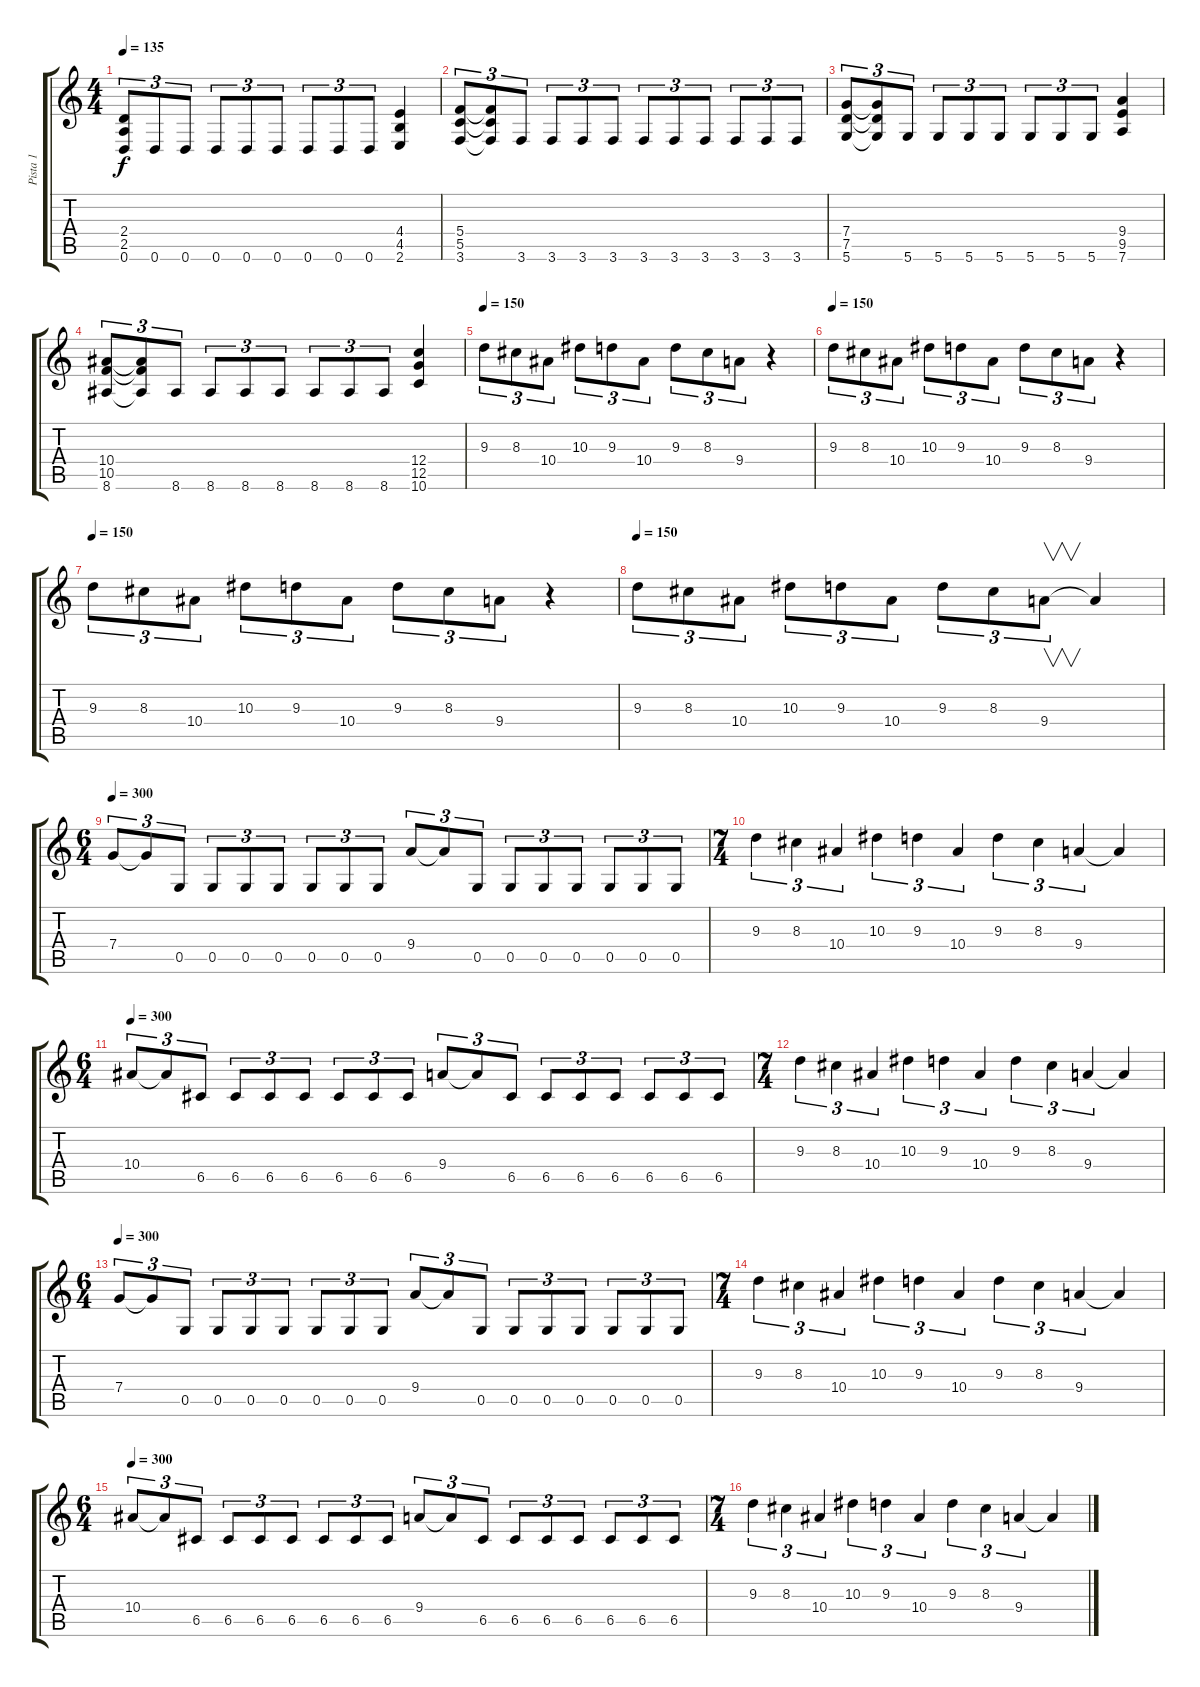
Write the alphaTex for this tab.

\track ("Pista 1" "Pista 1") {instrument distortionguitar}
\staff {score tabs}
\tuning (D4 A3 F3 C3 G2 D2) {hide}
\ts (4 4)
\tempo 135
\clef g2
\ks c
(2.4 2.5 0.6).8{tu (3 2) dy f} 0.6.8{tu (3 2)} 0.6.8{tu (3 2)} 0.6.8{tu (3 2)} 0.6.8{tu (3 2)} 0.6.8{tu (3 2)} 0.6.8{tu (3 2)} 0.6.8{tu (3 2)} 0.6.8{tu (3 2)} (4.4 4.5 2.6).4 |
(5.4 5.5 3.6).8{tu (3 2)} (5.4{t} 5.5{t} 3.6{t}).8{tu (3 2)} 3.6.8{tu (3 2)} 3.6.8{tu (3 2)} 3.6.8{tu (3 2)} 3.6.8{tu (3 2)} 3.6.8{tu (3 2)} 3.6.8{tu (3 2)} 3.6.8{tu (3 2)} 3.6.8{tu (3 2)} 3.6.8{tu (3 2)} 3.6.8{tu (3 2)} |
(7.4 7.5 5.6).8{tu (3 2)} (7.4{t} 7.5{t} 5.6{t}).8{tu (3 2)} 5.6.8{tu (3 2)} 5.6.8{tu (3 2)} 5.6.8{tu (3 2)} 5.6.8{tu (3 2)} 5.6.8{tu (3 2)} 5.6.8{tu (3 2)} 5.6.8{tu (3 2)} (9.4 9.5 7.6).4 |
(10.4 10.5 8.6).8{tu (3 2)} (10.4{t} 10.5{t} 8.6{t}).8{tu (3 2)} 8.6.8{tu (3 2)} 8.6.8{tu (3 2)} 8.6.8{tu (3 2)} 8.6.8{tu (3 2)} 8.6.8{tu (3 2)} 8.6.8{tu (3 2)} 8.6.8{tu (3 2)} (12.4 12.5 10.6).4 |
\tempo 150
9.3.8{tu (3 2)} 8.3.8{tu (3 2)} 10.4.8{tu (3 2)} 10.3.8{tu (3 2)} 9.3.8{tu (3 2)} 10.4.8{tu (3 2)} 9.3.8{tu (3 2)} 8.3.8{tu (3 2)} 9.4.8{tu (3 2)} r.4 |
\tempo 150
9.3.8{tu (3 2)} 8.3.8{tu (3 2)} 10.4.8{tu (3 2)} 10.3.8{tu (3 2)} 9.3.8{tu (3 2)} 10.4.8{tu (3 2)} 9.3.8{tu (3 2)} 8.3.8{tu (3 2)} 9.4.8{tu (3 2)} r.4 |
\tempo 150
9.3.8{tu (3 2)} 8.3.8{tu (3 2)} 10.4.8{tu (3 2)} 10.3.8{tu (3 2)} 9.3.8{tu (3 2)} 10.4.8{tu (3 2)} 9.3.8{tu (3 2)} 8.3.8{tu (3 2)} 9.4.8{tu (3 2)} r.4 |
\tempo 150
9.3.8{tu (3 2)} 8.3.8{tu (3 2)} 10.4.8{tu (3 2)} 10.3.8{tu (3 2)} 9.3.8{tu (3 2)} 10.4.8{tu (3 2)} 9.3.8{tu (3 2)} 8.3.8{tu (3 2)} 9.4.8{v tu (3 2)} 9.4{t}.4 |
\ts (6 4)
\tempo 300
7.4.8{tu (3 2)} 7.4{t}.8{tu (3 2)} 0.5.8{tu (3 2)} 0.5.8{tu (3 2)} 0.5.8{tu (3 2)} 0.5.8{tu (3 2)} 0.5.8{tu (3 2)} 0.5.8{tu (3 2)} 0.5.8{tu (3 2)} 9.4.8{tu (3 2)} 9.4{t}.8{tu (3 2)} 0.5.8{tu (3 2)} 0.5.8{tu (3 2)} 0.5.8{tu (3 2)} 0.5.8{tu (3 2)} 0.5.8{tu (3 2)} 0.5.8{tu (3 2)} 0.5.8{tu (3 2)} |
\ts (7 4)
9.3.4{tu (3 2)} 8.3.4{tu (3 2)} 10.4.4{tu (3 2)} 10.3.4{tu (3 2)} 9.3.4{tu (3 2)} 10.4.4{tu (3 2)} 9.3.4{tu (3 2)} 8.3.4{tu (3 2)} 9.4.4{tu (3 2)} 9.4{t}.4 |
\ts (6 4)
\tempo 300
10.4.8{tu (3 2)} 10.4{t}.8{tu (3 2)} 6.5.8{tu (3 2)} 6.5.8{tu (3 2)} 6.5.8{tu (3 2)} 6.5.8{tu (3 2)} 6.5.8{tu (3 2)} 6.5.8{tu (3 2)} 6.5.8{tu (3 2)} 9.4.8{tu (3 2)} 9.4{t}.8{tu (3 2)} 6.5.8{tu (3 2)} 6.5.8{tu (3 2)} 6.5.8{tu (3 2)} 6.5.8{tu (3 2)} 6.5.8{tu (3 2)} 6.5.8{tu (3 2)} 6.5.8{tu (3 2)} |
\ts (7 4)
9.3.4{tu (3 2)} 8.3.4{tu (3 2)} 10.4.4{tu (3 2)} 10.3.4{tu (3 2)} 9.3.4{tu (3 2)} 10.4.4{tu (3 2)} 9.3.4{tu (3 2)} 8.3.4{tu (3 2)} 9.4.4{tu (3 2)} 9.4{t}.4 |
\ts (6 4)
\tempo 300
7.4.8{tu (3 2)} 7.4{t}.8{tu (3 2)} 0.5.8{tu (3 2)} 0.5.8{tu (3 2)} 0.5.8{tu (3 2)} 0.5.8{tu (3 2)} 0.5.8{tu (3 2)} 0.5.8{tu (3 2)} 0.5.8{tu (3 2)} 9.4.8{tu (3 2)} 9.4{t}.8{tu (3 2)} 0.5.8{tu (3 2)} 0.5.8{tu (3 2)} 0.5.8{tu (3 2)} 0.5.8{tu (3 2)} 0.5.8{tu (3 2)} 0.5.8{tu (3 2)} 0.5.8{tu (3 2)} |
\ts (7 4)
9.3.4{tu (3 2)} 8.3.4{tu (3 2)} 10.4.4{tu (3 2)} 10.3.4{tu (3 2)} 9.3.4{tu (3 2)} 10.4.4{tu (3 2)} 9.3.4{tu (3 2)} 8.3.4{tu (3 2)} 9.4.4{tu (3 2)} 9.4{t}.4 |
\ts (6 4)
\tempo 300
10.4.8{tu (3 2)} 10.4{t}.8{tu (3 2)} 6.5.8{tu (3 2)} 6.5.8{tu (3 2)} 6.5.8{tu (3 2)} 6.5.8{tu (3 2)} 6.5.8{tu (3 2)} 6.5.8{tu (3 2)} 6.5.8{tu (3 2)} 9.4.8{tu (3 2)} 9.4{t}.8{tu (3 2)} 6.5.8{tu (3 2)} 6.5.8{tu (3 2)} 6.5.8{tu (3 2)} 6.5.8{tu (3 2)} 6.5.8{tu (3 2)} 6.5.8{tu (3 2)} 6.5.8{tu (3 2)} |
\ts (7 4)
9.3.4{tu (3 2)} 8.3.4{tu (3 2)} 10.4.4{tu (3 2)} 10.3.4{tu (3 2)} 9.3.4{tu (3 2)} 10.4.4{tu (3 2)} 9.3.4{tu (3 2)} 8.3.4{tu (3 2)} 9.4.4{tu (3 2)} 9.4{t}.4
